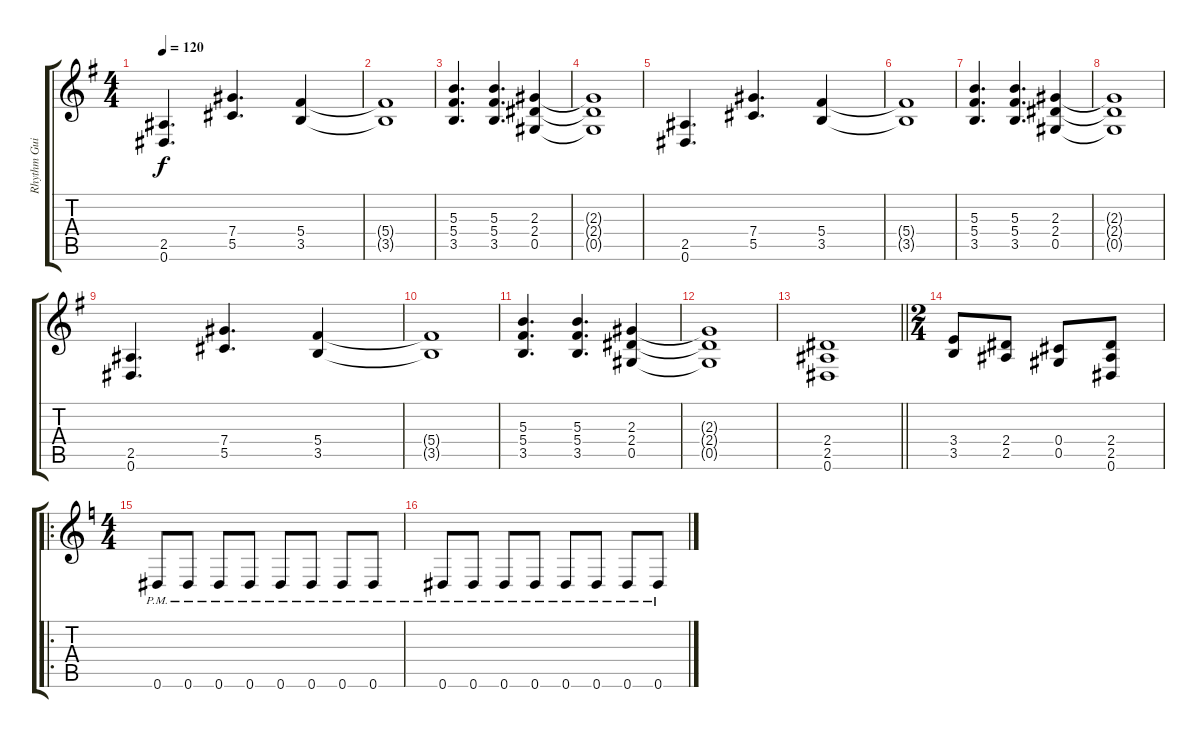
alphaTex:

\track ("Rhythm Guitar" "Rhythm Gui") {instrument distortionguitar}
\staff {score tabs}
\tuning (Eb4 Bb3 Gb3 Db3 Ab2 Eb2) {hide}
\ts (4 4)
\tempo 120
\clef g2
\ks g
(2.5 0.6).4{d dy f} (7.4 5.5).4{d} (5.4 3.5).4 |
(5.4{t} 3.5{t}).1 |
(5.3 5.4 3.5).4{d} (5.3 5.4 3.5).4{d} (2.3 2.4 0.5).4 |
(2.3{t} 2.4{t} 0.5{t}).1 |
(2.5 0.6).4{d} (7.4 5.5).4{d} (5.4 3.5).4 |
(5.4{t} 3.5{t}).1 |
(5.3 5.4 3.5).4{d} (5.3 5.4 3.5).4{d} (2.3 2.4 0.5).4 |
(2.3{t} 2.4{t} 0.5{t}).1 |
(2.5 0.6).4{d} (7.4 5.5).4{d} (5.4 3.5).4 |
(5.4{t} 3.5{t}).1 |
(5.3 5.4 3.5).4{d} (5.3 5.4 3.5).4{d} (2.3 2.4 0.5).4 |
(2.3{t} 2.4{t} 0.5{t}).1 |
\barLineRight lightlight
(2.4 2.5 0.6).1 |
\ts (2 4)
(3.4 3.5).8 (2.4 2.5).8 (0.4 0.5).8 (2.4 2.5 0.6).8 |
\ro
\ts (4 4)
\ks c
0.6{pm}.8 0.6{pm}.8 0.6{pm}.8 0.6{pm}.8 0.6{pm}.8 0.6{pm}.8 0.6{pm}.8 0.6{pm}.8 |
0.6{pm}.8 0.6{pm}.8 0.6{pm}.8 0.6{pm}.8 0.6{pm}.8 0.6{pm}.8 0.6{pm}.8 0.6{pm}.8
